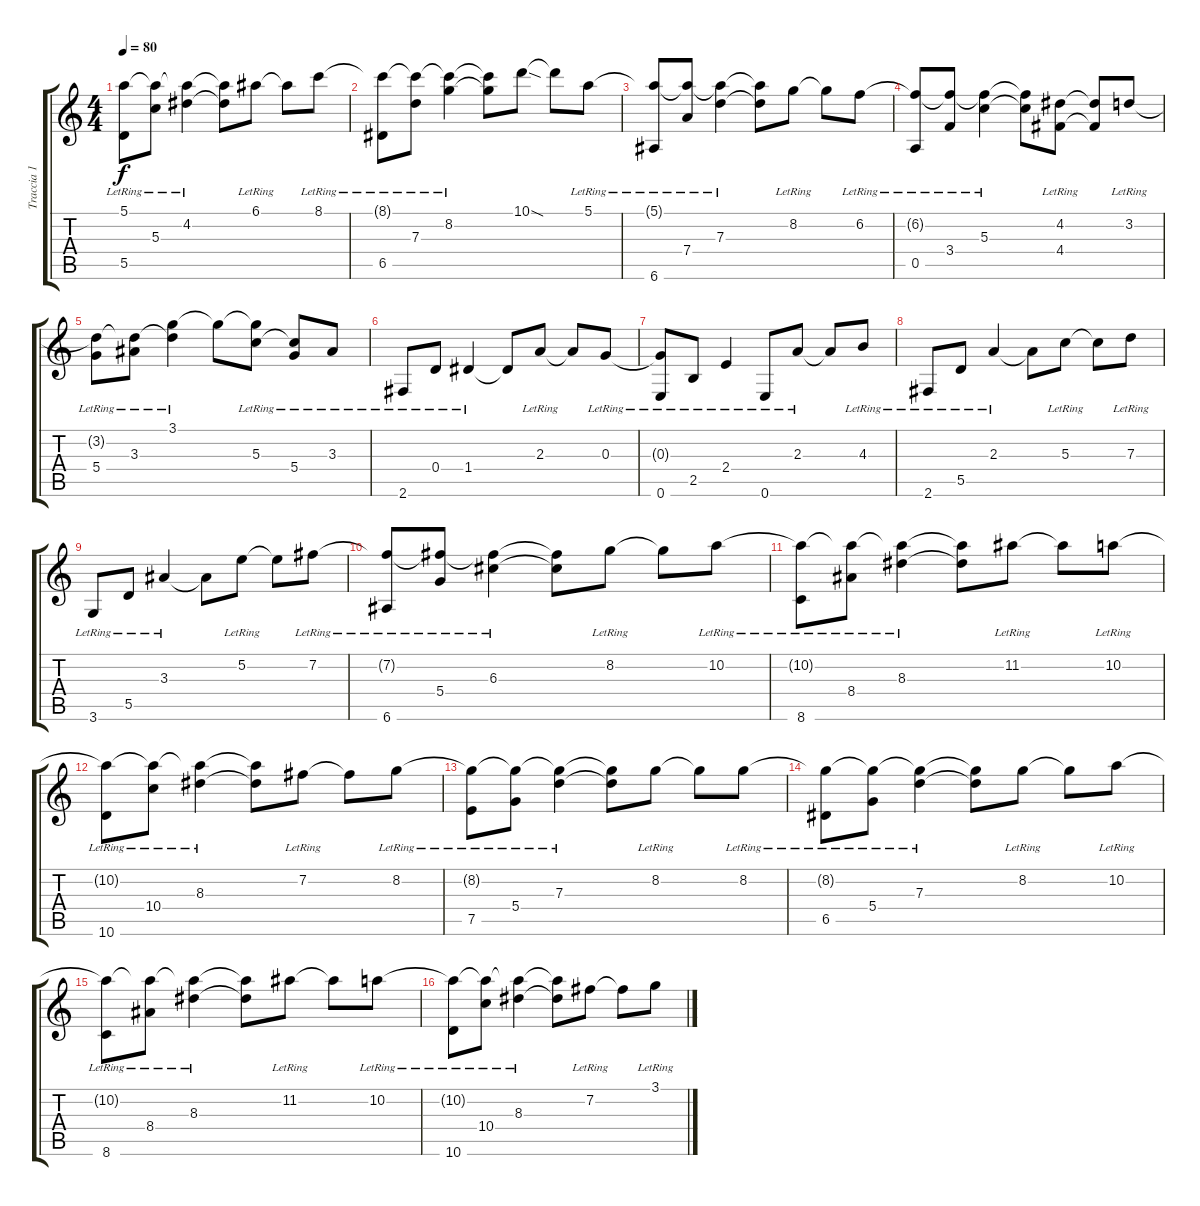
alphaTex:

\track ("Traccia 1" "Traccia 1") {instrument acousticguitarnylon}
\staff {score tabs}
\tuning (E4 B3 G3 D3 A2 E2) {hide}
\ts (4 4)
\tempo 80
\clef g2
\ks c
(5.1{t} 5.5{lr}).8{dy f} (5.1{t} 5.3{lr}).8 (5.1{t} 4.2{lr}).4 (5.1{t} 4.2{t}).8 6.1{lr}.8 6.1{t}.8 8.1{lr}.8 |
(8.1{t} 6.5{lr}).8 (8.1{t} 7.3{lr}).8 (8.1{t} 8.2{lr}).4 (8.1{t} 8.2{t}).8 10.1{sod}.8 10.1{t}.8 5.1{lr}.8 |
(5.1{t} 6.6{lr}).8 (5.1{t} 7.4{lr}).8 (5.1{t} 7.3{lr}).4 (5.1{t} 7.3{t}).8 8.2{lr}.8 8.2{t}.8 6.2{lr}.8 |
(6.2{t} 0.5{lr}).8 (6.2{t} 3.4{lr}).8 (6.2{t} 5.3{lr}).4 (6.2{t} 5.3{t}).8 (4.2{lr} 4.4{lr}).8 (4.2{t} 4.4{t}).8 3.2{lr}.8 |
(3.2{t} 5.4{lr}).8 (3.2{t} 3.3{lr}).8 (3.1{lr} 3.2{t}).4 3.1{t}.8 (3.1{t} 5.3{lr}).8 (5.3{t} 5.4{lr}).8 3.3{lr}.8 |
2.6{lr}.8 0.4{lr}.8 1.4{lr}.4 1.4{t}.8 2.3{lr}.8 2.3{t}.8 0.3{lr}.8 |
(0.3{t} 0.6{lr}).8 2.5{lr}.8 2.4{lr}.4 0.6{lr}.8 2.3{lr}.8 2.3{t}.8 4.3{lr}.8 |
2.6{lr}.8 5.5{lr}.8 2.3{lr}.4 2.3{t}.8 5.3{lr}.8 5.3{t}.8 7.3{lr}.8 |
3.6{lr}.8 5.5{lr}.8 3.3{lr}.4 3.3{t}.8 5.2{lr}.8 5.2{t}.8 7.2{lr}.8 |
(7.2{t} 6.6{lr}).8 (7.2{t} 5.4{lr}).8 (7.2{t} 6.3{lr}).4 (7.2{t} 6.3{t}).8 8.2{lr}.8 8.2{t}.8 10.2{lr}.8 |
(10.2{t} 8.6{lr}).8 (10.2{t} 8.4{lr}).8 (10.2{t} 8.3{lr}).4 (10.2{t} 8.3{t}).8 11.2{lr}.8 11.2{t}.8 10.2{lr}.8 |
(10.2{t} 10.6{lr}).8 (10.2{t} 10.4{lr}).8 (10.2{t} 8.3{lr}).4 (10.2{t} 8.3{t}).8 7.2{lr}.8 7.2{t}.8 8.2{lr}.8 |
(8.2{t} 7.5{lr}).8 (8.2{t} 5.4{lr}).8 (8.2{t} 7.3{lr}).4 (8.2{t} 7.3{t}).8 8.2{lr}.8 8.2{t}.8 8.2{lr}.8 |
(8.2{t} 6.5{lr}).8 (8.2{t} 5.4{lr}).8 (8.2{t} 7.3{lr}).4 (8.2{t} 7.3{t}).8 8.2{lr}.8 8.2{t}.8 10.2{lr}.8 |
(10.2{t} 8.6{lr}).8 (10.2{t} 8.4{lr}).8 (10.2{t} 8.3{lr}).4 (10.2{t} 8.3{t}).8 11.2{lr}.8 11.2{t}.8 10.2{lr}.8 |
(10.2{t} 10.6{lr}).8 (10.2{t} 10.4{lr}).8 (10.2{t} 8.3{lr}).4 (10.2{t} 8.3{t}).8 7.2{lr}.8 7.2{t}.8 3.1{lr}.8
